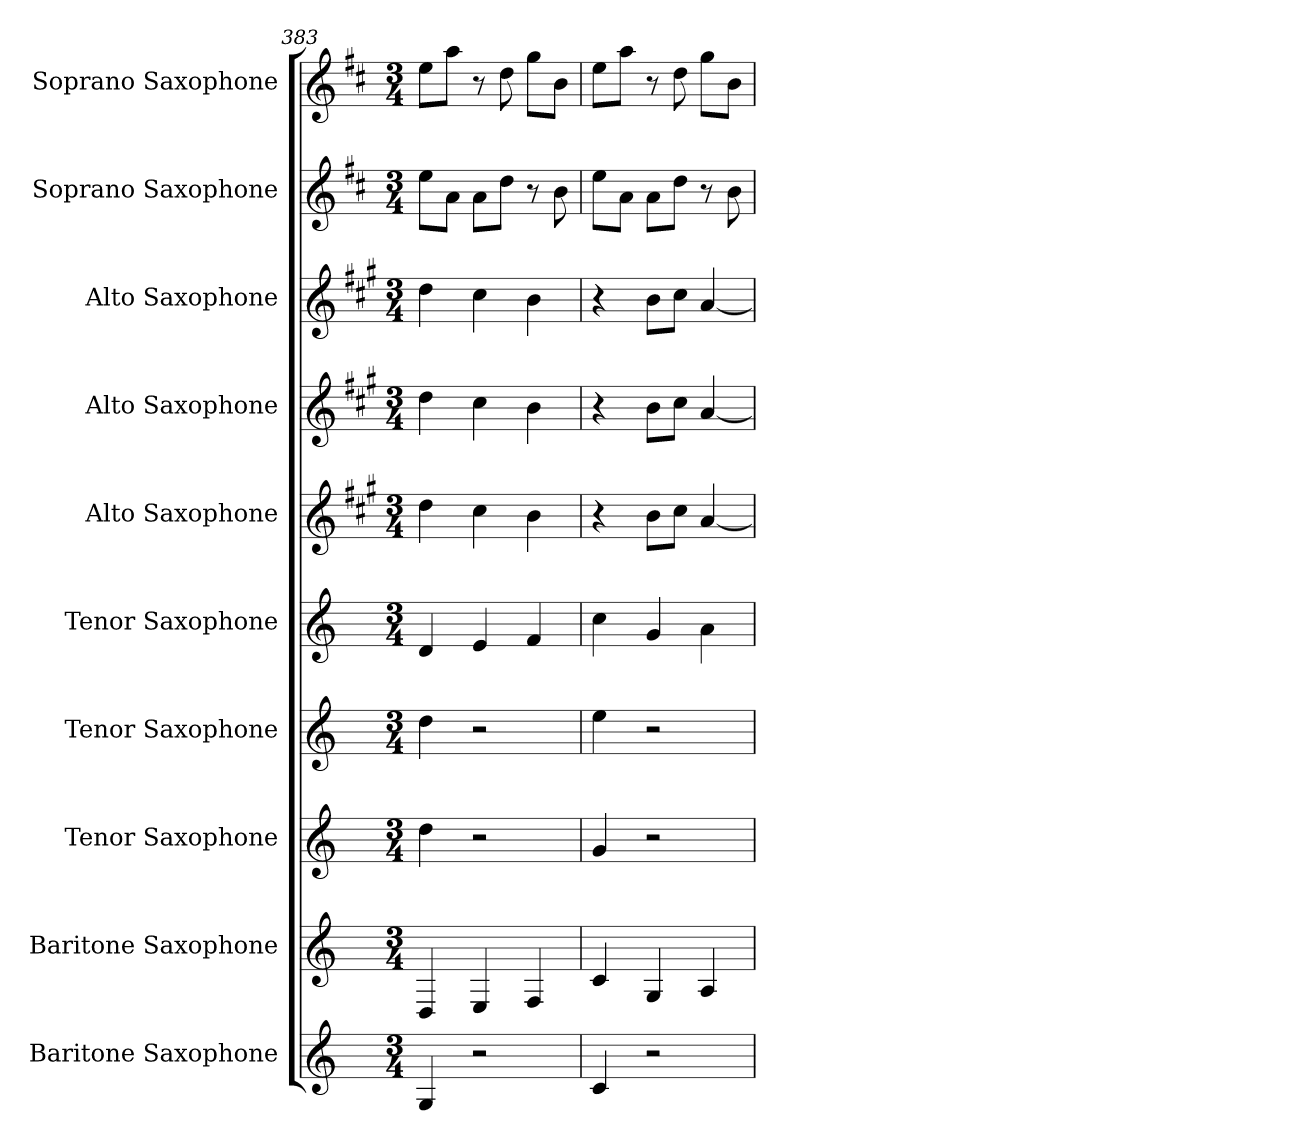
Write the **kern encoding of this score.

**kern	**kern	**kern	**kern	**kern	**kern	**kern	**kern	**kern	**kern
*part10	*part9	*part8	*part7	*part6	*part5	*part4	*part3	*part2	*part1
*staff10	*staff9	*staff8	*staff7	*staff6	*staff5	*staff4	*staff3	*staff2	*staff1
*I"Baritone Saxophone	*I"Baritone Saxophone	*I"Tenor Saxophone	*I"Tenor Saxophone	*I"Tenor Saxophone	*I"Alto Saxophone	*I"Alto Saxophone	*I"Alto Saxophone	*I"Soprano Saxophone	*I"Soprano Saxophone
*I'Bar. Sax.	*I'Bar. Sax.	*I'T. Sax.	*I'T. Sax.	*I'T. Sax.	*I'A. Sax.	*I'A. Sax.	*I'A. Sax.	*I'S. Sax.	*I'S. Sax.
*clefG2	*clefG2	*clefG2	*clefG2	*clefG2	*clefG2	*clefG2	*clefG2	*clefG2	*clefG2
*ITrd12c21	*ITrd12c21	*ITrd8c14	*ITrd8c14	*ITrd8c14	*ITrd5c9	*ITrd5c9	*ITrd5c9	*ITrd1c2	*ITrd1c2
*k[]	*k[]	*k[]	*k[]	*k[]	*k[]	*k[]	*k[]	*k[]	*k[]
*M3/4	*M3/4	*M3/4	*M3/4	*M3/4	*M3/4	*M3/4	*M3/4	*M3/4	*M3/4
=383	=383	=383	=383	=383	=383	=383	=383	=383	=383
4GG/	4DD/	4d\	4d\	4D/	4f\	4f\	4f\	8dd\L	8dd\L
.	.	.	.	.	.	.	.	8g\J	8gg\J
2r	4EE/	2r	2r	4E/	4e\	4e\	4e\	8g\L	8r
.	.	.	.	.	.	.	.	8cc\J	8cc\
.	4FF/	.	.	4F/	4d\	4d\	4d\	8r	8ff\L
.	.	.	.	.	.	.	.	8a\	8a\J
=384	=384	=384	=384	=384	=384	=384	=384	=384	=384
4C/	4C/	4G/	4e\	4c\	4r	4r	4r	8dd\L	8dd\L
.	.	.	.	.	.	.	.	8g\J	8gg\J
2r	4GG/	2r	2r	4G/	8d\L	8d\L	8d\L	8g\L	8r
.	.	.	.	.	8e\J	8e\J	8e\J	8cc\J	8cc\
.	4AA/	.	.	4A\	[4c/	[4c/	[4c/	8r	8ff\L
.	.	.	.	.	.	.	.	8a\	8a\J
=	=	=	=	=	=	=	=	=	=
*-	*-	*-	*-	*-	*-	*-	*-	*-	*-
